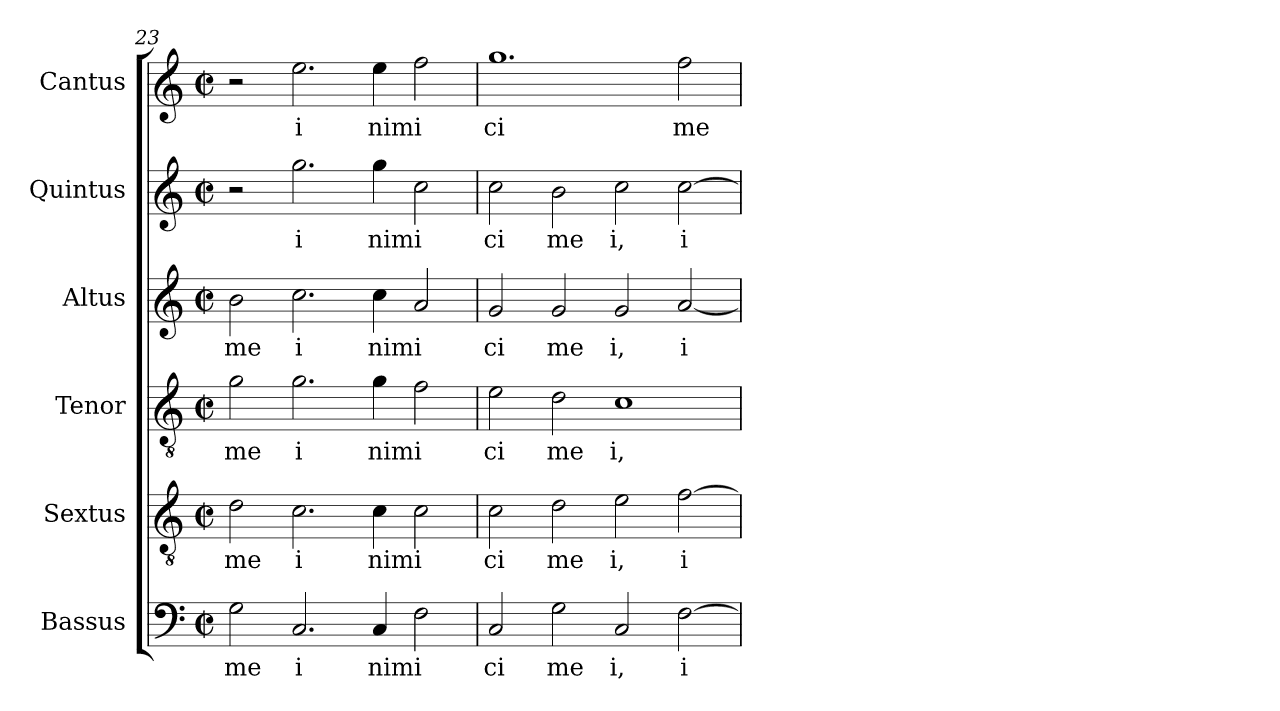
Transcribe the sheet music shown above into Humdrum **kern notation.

**kern	**text	**kern	**text	**kern	**text	**kern	**text	**kern	**text	**kern	**text
*part6	*part6	*part5	*part5	*part4	*part4	*part3	*part3	*part2	*part2	*part1	*part1
*staff6	*staff6	*staff5	*staff5	*staff4	*staff4	*staff3	*staff3	*staff2	*staff2	*staff1	*staff1
*I"Bassus	*	*I"Sextus	*	*I"Tenor	*	*I"Altus	*	*I"Quintus	*	*I"Cantus	*
*clefF4	*	*clefGv2	*	*clefGv2	*	*clefG2	*	*clefG2	*	*clefG2	*
*M2/2	*	*M2/2	*	*M2/2	*	*M2/2	*	*M2/2	*	*M2/2	*
*met(c|)	*	*met(c|)	*	*met(c|)	*	*met(c|)	*	*met(c|)	*	*met(c|)	*
=23	=23	=23	=23	=23	=23	=23	=23	=23	=23	=23	=23
!	!LO:LY:b:cj	!	!LO:LY:b:cj	!	!LO:LY:b:cj	!	!LO:LY:b:cj	!	!	!	!
2G\	me	2d\	me	2g\	me	2b\	me	2r	.	2r	.
!	!LO:LY:b:cj	!	!LO:LY:b:cj	!	!LO:LY:b:cj	!	!LO:LY:b:cj	!	!LO:LY:b:cj	!	!LO:LY:b:cj
2.C/	i	2.c\	i	2.g\	i	2.cc\	i	2.gg\	i	2.ee\	i
!	!LO:LY:b	!	!LO:LY:b	!	!LO:LY:b	!	!LO:LY:b	!	!LO:LY:b	!	!LO:LY:b
4C/	nimi	4c\	nimi	4g\	nimi	4cc\	nimi	4gg\	nimi	4ee\	nimi
2F\	.	2c\	.	2f\	.	2a/	.	2cc\	.	2ff\	.
=24	=24	=24	=24	=24	=24	=24	=24	=24	=24	=24	=24
!	!LO:LY:b:cj	!	!LO:LY:b:cj	!	!LO:LY:b:cj	!	!LO:LY:b:cj	!	!LO:LY:b:cj	!	!LO:LY:b:cj
2C/	ci	2c\	ci	2e\	ci	2g/	ci	2cc\	ci	1.gg	ci
!	!LO:LY:b:cj	!	!LO:LY:b:cj	!	!LO:LY:b:cj	!	!LO:LY:b:cj	!	!LO:LY:b:cj	!	!
2G\	me	2d\	me	2d\	me	2g/	me	2b\	me	.	.
!	!LO:LY:b:cj	!	!LO:LY:b:cj	!	!LO:LY:b:cj	!	!LO:LY:b:cj	!	!LO:LY:b:cj	!	!
2C/	i,	2e\	i,	1c	i,	2g/	i,	2cc\	i,	.	.
!	!LO:LY:b:rj	!	!LO:LY:b:rj	!	!	!	!LO:LY:b:rj	!	!LO:LY:b:rj	!	!LO:LY:b:cj
[>2F\	i	[>2f\	i	.	.	[<2a/	i	[>2cc\	i	2ff\	me
=	=	=	=	=	=	=	=	=	=	=	=
*-	*-	*-	*-	*-	*-	*-	*-	*-	*-	*-	*-
